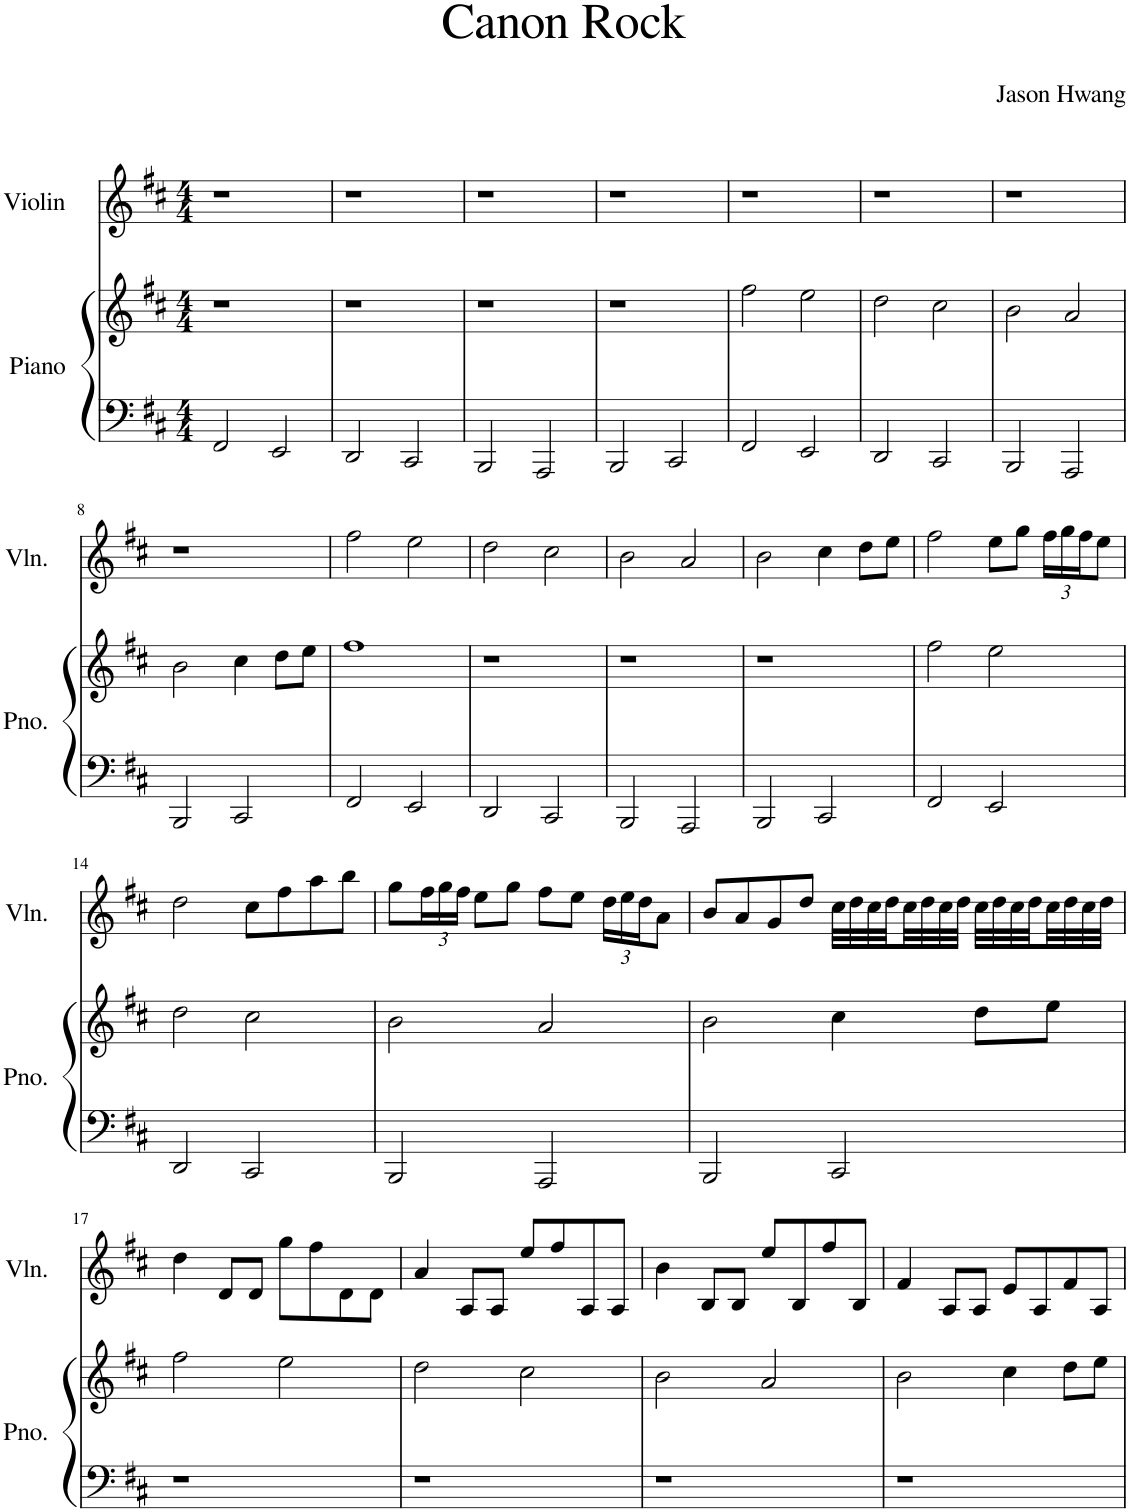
**kern	**kern	**kern
*part2	*part2	*part1
*staff3	*staff2	*staff1
*I"Piano	*	*I"Violin
*I'Pno.	*	*I'Vln.
*clefF4	*clefG2	*clefG2
*k[f#c#]	*k[f#c#]	*k[f#c#]
*M4/4	*M4/4	*M4/4
=1	=1	=1
2FF#/	1r	1r
2EE/	.	.
=2	=2	=2
2DD/	1r	1r
2CC#/	.	.
=3	=3	=3
2BBB/	1r	1r
2AAA/	.	.
=4	=4	=4
2BBB/	1r	1r
2CC#/	.	.
=5	=5	=5
2FF#/	2ff#\	1r
2EE/	2ee\	.
=6	=6	=6
2DD/	2dd\	1r
2CC#/	2cc#\	.
=7	=7	=7
2BBB/	2b\	1r
2AAA/	2a/	.
!!LO:LB:g=z
=8	=8	=8
2BBB/	2b\	1r
2CC#/	4cc#\	.
.	8dd\L	.
.	8ee\J	.
=9	=9	=9
2FF#/	1ff#	2ff#\
2EE/	.	2ee\
=10	=10	=10
2DD/	1r	2dd\
2CC#/	.	2cc#\
=11	=11	=11
2BBB/	1r	2b\
2AAA/	.	2a/
=12	=12	=12
2BBB/	1r	2b\
2CC#/	.	4cc#\
.	.	8dd\L
.	.	8ee\J
=13	=13	=13
2FF#/	2ff#\	2ff#\
2EE/	2ee\	8ee\L
.	.	8gg\J
*	*	*Xbrackettup
.	.	24ff#\LL
.	.	24gg\
.	.	24ff#\J
.	.	8ee\J
!!LO:LB:g=z
=14	=14	=14
2DD/	2dd\	2dd\
2CC#/	2cc#\	8cc#\L
.	.	8ff#\
.	.	8aa\
.	.	8bb\J
=15	=15	=15
2BBB/	2b\	8gg\L
.	.	24ff#\L
.	.	24gg\
.	.	24ff#\JJ
.	.	8ee\L
.	.	8gg\J
2AAA/	2a/	8ff#\L
.	.	8ee\J
.	.	24dd\LL
.	.	24ee\
.	.	24dd\J
.	.	8a\J
=16	=16	=16
2BBB/	2b\	8b/L
.	.	8a/
.	.	8g/
.	.	8dd/J
2CC#/	4cc#\	32cc#\LLL
.	.	32dd\
.	.	32cc#\
.	.	32dd\
.	.	32cc#\
.	.	32dd\
.	.	32cc#\
.	.	32dd\JJJ
.	8dd\L	32cc#\LLL
.	.	32dd\
.	.	32cc#\
.	.	32dd\
.	8ee\J	32cc#\
.	.	32dd\
.	.	32cc#\
.	.	32dd\JJJ
!!LO:LB:g=z
=17	=17	=17
1r	2ff#\	4dd\
.	.	8d/L
.	.	8d/J
.	2ee\	8gg\L
.	.	8ff#\
.	.	8d\
.	.	8d\J
=18	=18	=18
1r	2dd\	4a/
.	.	8A/L
.	.	8A/J
.	2cc#\	8ee/L
.	.	8ff#/
.	.	8A/
.	.	8A/J
=19	=19	=19
1r	2b\	4b\
.	.	8B/L
.	.	8B/J
.	2a/	8ee/L
.	.	8B/
.	.	8ff#/
.	.	8B/J
=20	=20	=20
1r	2b\	4f#/
.	.	8A/L
.	.	8A/J
.	4cc#\	8e/L
.	.	8A/
.	8dd\L	8f#/
.	8ee\J	8A/J
=	=	=
*-	*-	*-
